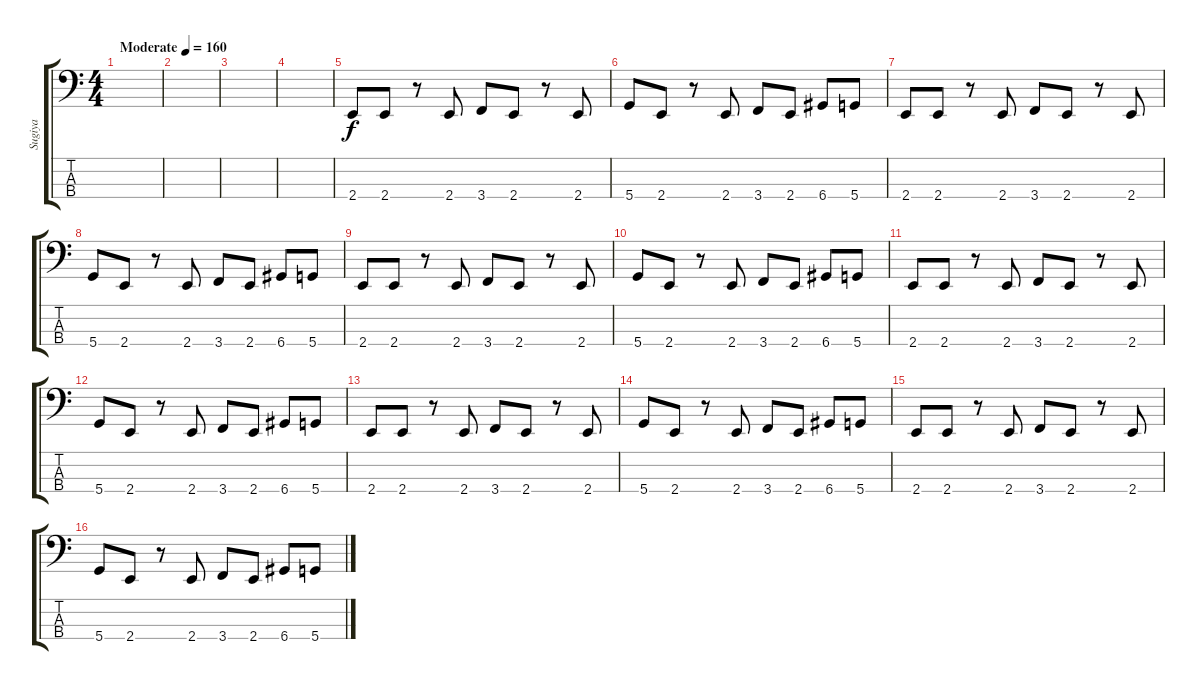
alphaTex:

\track ("Sugiya" "Sugiya") {instrument electricbasspick}
\staff {score tabs}
\tuning (G2 D2 A1 D1) {hide}
\ts (4 4)
\tempo (160 "Moderate")
\clef f4
\ks c
|
|
|
|
2.4.8 2.4.8 r.8 2.4.8 3.4.8 2.4.8 r.8 2.4.8 |
5.4.8 2.4.8 r.8 2.4.8 3.4.8 2.4.8 6.4.8 5.4.8 |
2.4.8 2.4.8 r.8 2.4.8 3.4.8 2.4.8 r.8 2.4.8 |
5.4.8 2.4.8 r.8 2.4.8 3.4.8 2.4.8 6.4.8 5.4.8 |
2.4.8 2.4.8 r.8 2.4.8 3.4.8 2.4.8 r.8 2.4.8 |
5.4.8 2.4.8 r.8 2.4.8 3.4.8 2.4.8 6.4.8 5.4.8 |
2.4.8 2.4.8 r.8 2.4.8 3.4.8 2.4.8 r.8 2.4.8 |
5.4.8 2.4.8 r.8 2.4.8 3.4.8 2.4.8 6.4.8 5.4.8 |
2.4.8 2.4.8 r.8 2.4.8 3.4.8 2.4.8 r.8 2.4.8 |
5.4.8 2.4.8 r.8 2.4.8 3.4.8 2.4.8 6.4.8 5.4.8 |
2.4.8 2.4.8 r.8 2.4.8 3.4.8 2.4.8 r.8 2.4.8 |
5.4.8 2.4.8 r.8 2.4.8 3.4.8 2.4.8 6.4.8 5.4.8
